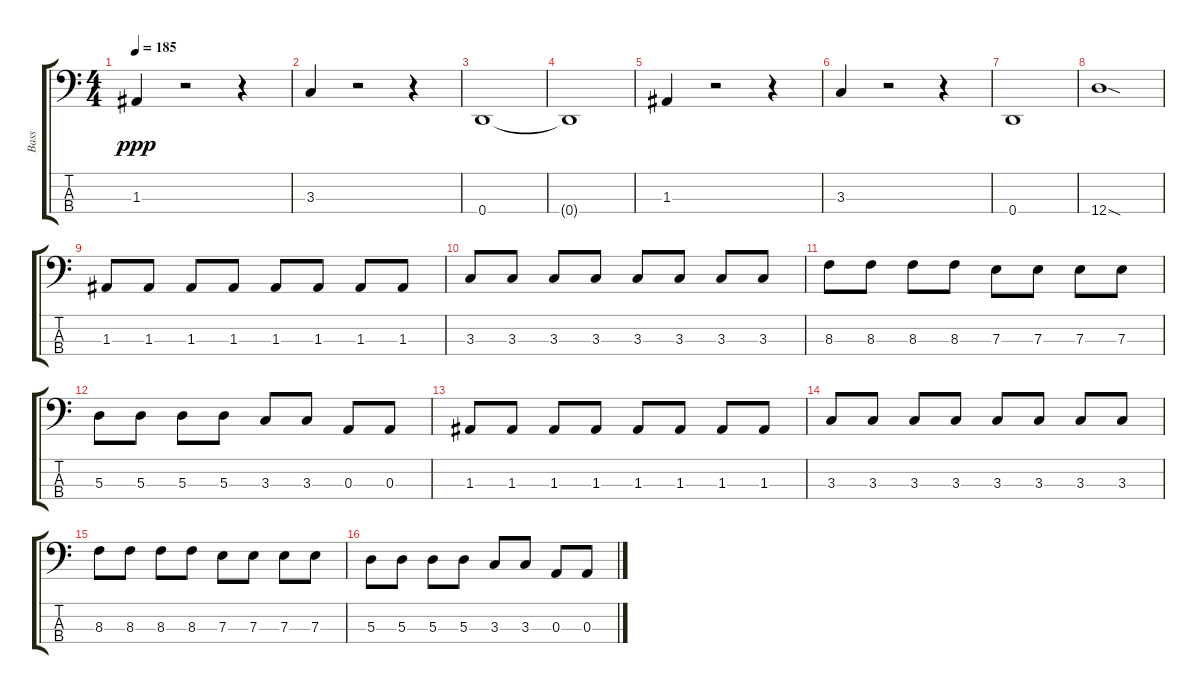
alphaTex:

\track ("Bass" "Bass") {instrument electricbassfinger}
\staff {score tabs}
\tuning (G2 D2 A1 D1) {hide}
\ts (4 4)
\tempo 185
\clef f4
\ks c
1.3.4{dy ppp instrument electricbassfinger} r.2 r.4 |
3.3.4 r.2 r.4 |
0.4.1 |
0.4{t}.1 |
1.3.4 r.2 r.4 |
3.3.4 r.2 r.4 |
0.4.1 |
12.4{sod}.1 |
1.3.8 1.3.8 1.3.8 1.3.8 1.3.8 1.3.8 1.3.8 1.3.8 |
3.3.8 3.3.8 3.3.8 3.3.8 3.3.8 3.3.8 3.3.8 3.3.8 |
8.3.8 8.3.8 8.3.8 8.3.8 7.3.8 7.3.8 7.3.8 7.3.8 |
5.3.8 5.3.8 5.3.8 5.3.8 3.3.8 3.3.8 0.3.8 0.3.8 |
1.3.8 1.3.8 1.3.8 1.3.8 1.3.8 1.3.8 1.3.8 1.3.8 |
3.3.8 3.3.8 3.3.8 3.3.8 3.3.8 3.3.8 3.3.8 3.3.8 |
8.3.8 8.3.8 8.3.8 8.3.8 7.3.8 7.3.8 7.3.8 7.3.8 |
5.3.8 5.3.8 5.3.8 5.3.8 3.3.8 3.3.8 0.3.8 0.3.8
